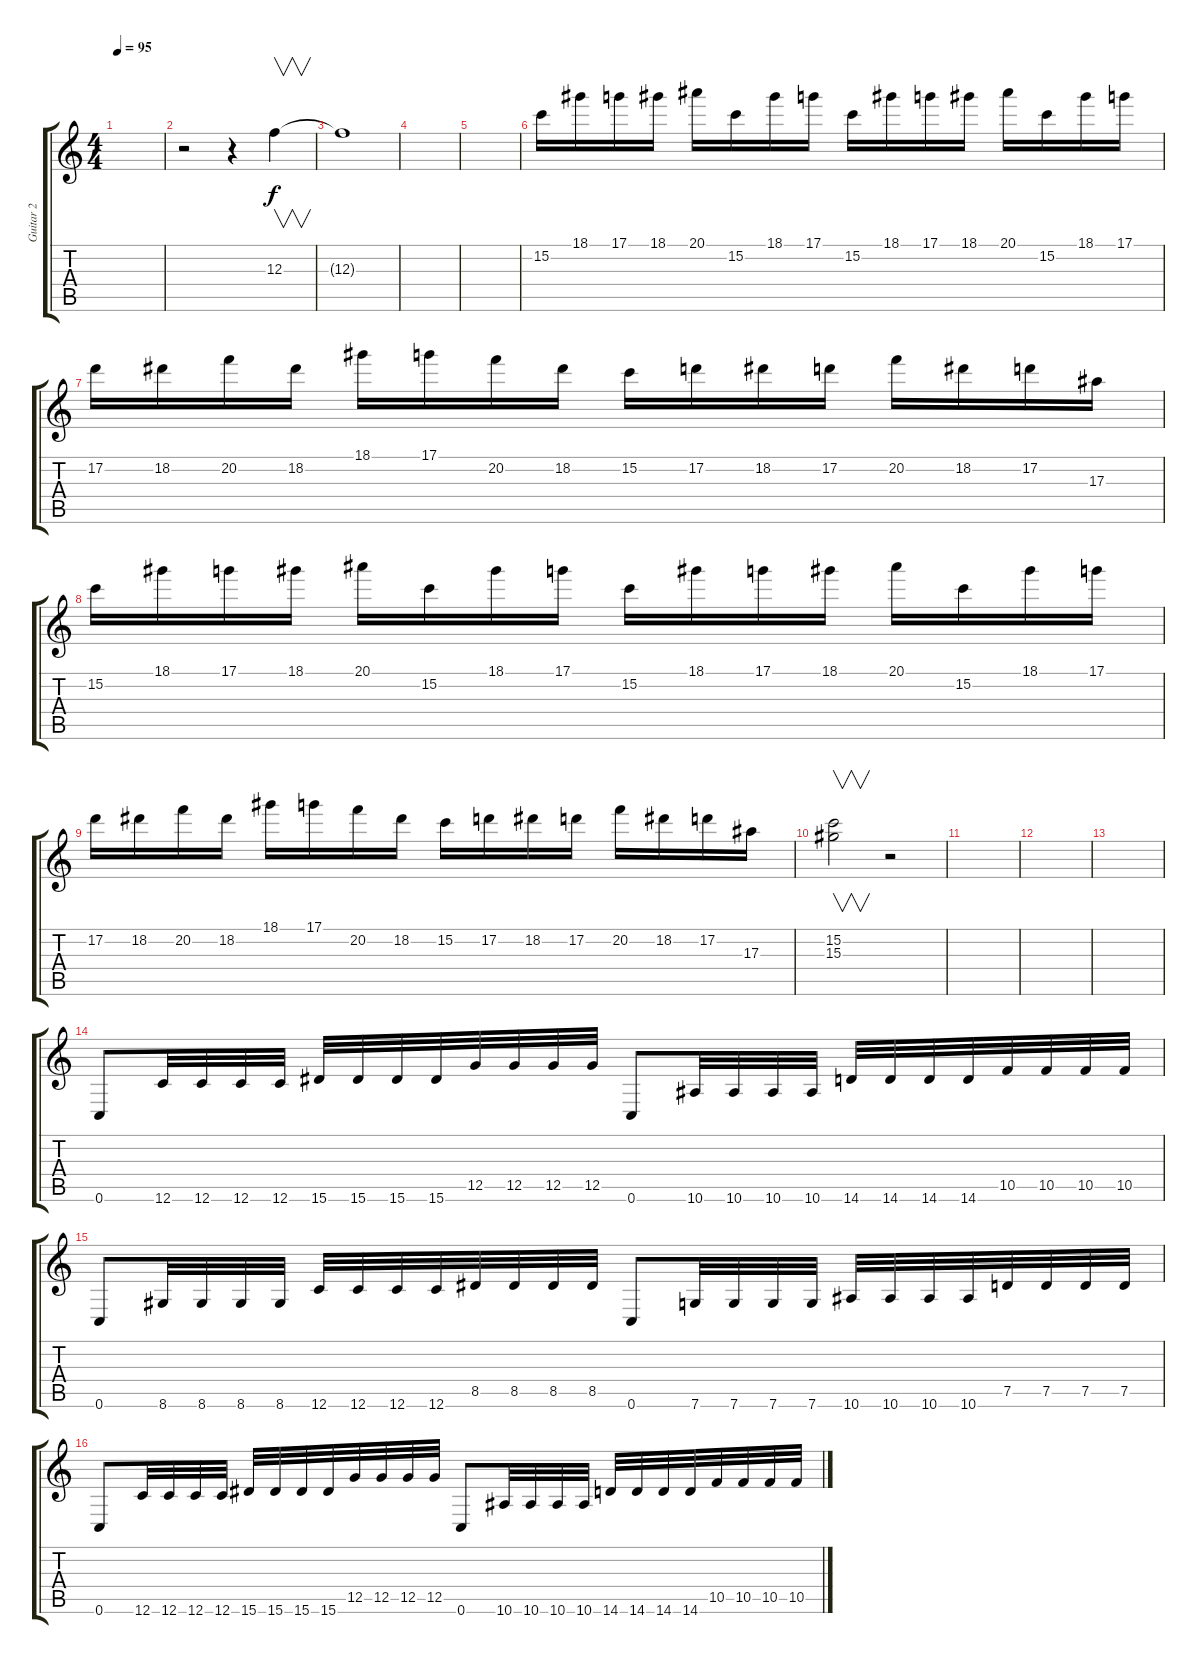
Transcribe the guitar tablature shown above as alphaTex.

\track ("Guitar 2" "Guitar 2") {instrument distortionguitar}
\staff {score tabs}
\tuning (D4 A3 F3 C3 G2 C2) {hide}
\ts (4 4)
\tempo 95
\clef g2
\ks c
|
r.2 r.4 12.3.4{v} |
12.3{t}.1 |
|
|
15.2.16 18.1.16 17.1.16 18.1.16 20.1.16 15.2.16 18.1.16 17.1.16 15.2.16 18.1.16 17.1.16 18.1.16 20.1.16 15.2.16 18.1.16 17.1.16 |
17.2.16 18.2.16 20.2.16 18.2.16 18.1.16 17.1.16 20.2.16 18.2.16 15.2.16 17.2.16 18.2.16 17.2.16 20.2.16 18.2.16 17.2.16 17.3.16 |
15.2.16 18.1.16 17.1.16 18.1.16 20.1.16 15.2.16 18.1.16 17.1.16 15.2.16 18.1.16 17.1.16 18.1.16 20.1.16 15.2.16 18.1.16 17.1.16 |
17.2.16 18.2.16 20.2.16 18.2.16 18.1.16 17.1.16 20.2.16 18.2.16 15.2.16 17.2.16 18.2.16 17.2.16 20.2.16 18.2.16 17.2.16 17.3.16 |
(15.2 15.3).2{v volume 10} r.2 |
|
|
|
0.6.8 12.6.32 12.6.32 12.6.32 12.6.32 15.6.32 15.6.32 15.6.32 15.6.32 12.5.32 12.5.32 12.5.32 12.5.32 0.6.8 10.6.32 10.6.32 10.6.32 10.6.32 14.6.32 14.6.32 14.6.32 14.6.32 10.5.32 10.5.32 10.5.32 10.5.32 |
0.6.8 8.6.32 8.6.32 8.6.32 8.6.32 12.6.32 12.6.32 12.6.32 12.6.32 8.5.32 8.5.32 8.5.32 8.5.32 0.6.8 7.6.32 7.6.32 7.6.32 7.6.32 10.6.32 10.6.32 10.6.32 10.6.32 7.5.32 7.5.32 7.5.32 7.5.32 |
0.6.8 12.6.32 12.6.32 12.6.32 12.6.32 15.6.32 15.6.32 15.6.32 15.6.32 12.5.32 12.5.32 12.5.32 12.5.32 0.6.8 10.6.32 10.6.32 10.6.32 10.6.32 14.6.32 14.6.32 14.6.32 14.6.32 10.5.32 10.5.32 10.5.32 10.5.32
